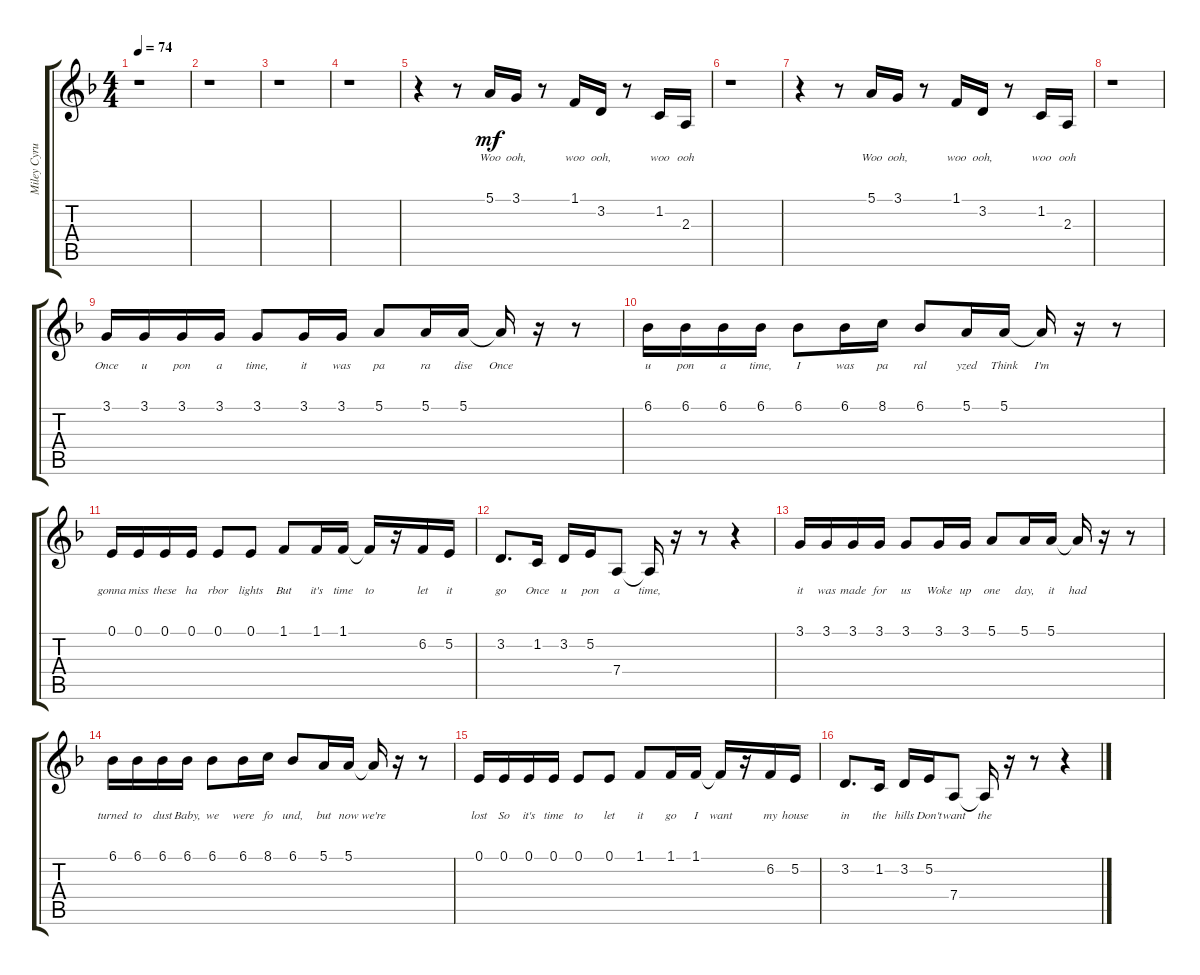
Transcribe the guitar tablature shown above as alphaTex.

\track ("Miley Cyrus - Vocal - sax" "Miley Cyru") {instrument altosax}
\staff {score tabs}
\tuning (E4 B3 G3 D3 A2 E2) {hide}
\ts (4 4)
\tempo 74
\clef g2
\ks f
r.1{dy mf instrument altosax} |
r.1 |
r.1 |
r.1 |
r.4 r.8 5.1.16{lyrics (0 "Woo") lyrics (1 "") lyrics (2 "") lyrics (3 "") lyrics (4 "")} 3.1.16{lyrics (0 "ooh,") lyrics (1 "") lyrics (2 "") lyrics (3 "") lyrics (4 "")} r.8 1.1.16{lyrics (0 "woo") lyrics (1 "") lyrics (2 "") lyrics (3 "") lyrics (4 "")} 3.2.16{lyrics (0 "ooh,") lyrics (1 "") lyrics (2 "") lyrics (3 "") lyrics (4 "")} r.8 1.2.16{lyrics (0 "woo") lyrics (1 "") lyrics (2 "") lyrics (3 "") lyrics (4 "")} 2.3.16{lyrics (0 "ooh") lyrics (1 "") lyrics (2 "") lyrics (3 "") lyrics (4 "")} |
r.1 |
r.4 r.8 5.1.16{lyrics (0 "Woo") lyrics (1 "") lyrics (2 "") lyrics (3 "") lyrics (4 "")} 3.1.16{lyrics (0 "ooh,") lyrics (1 "") lyrics (2 "") lyrics (3 "") lyrics (4 "")} r.8 1.1.16{lyrics (0 "woo") lyrics (1 "") lyrics (2 "") lyrics (3 "") lyrics (4 "")} 3.2.16{lyrics (0 "ooh,") lyrics (1 "") lyrics (2 "") lyrics (3 "") lyrics (4 "")} r.8 1.2.16{lyrics (0 "woo") lyrics (1 "") lyrics (2 "") lyrics (3 "") lyrics (4 "")} 2.3.16{lyrics (0 "ooh") lyrics (1 "") lyrics (2 "") lyrics (3 "") lyrics (4 "")} |
r.1 |
3.1.16{lyrics (0 "Once") lyrics (1 "") lyrics (2 "") lyrics (3 "") lyrics (4 "")} 3.1.16{lyrics (0 "u") lyrics (1 "") lyrics (2 "") lyrics (3 "") lyrics (4 "")} 3.1.16{lyrics (0 "pon") lyrics (1 "") lyrics (2 "") lyrics (3 "") lyrics (4 "")} 3.1.16{lyrics (0 "a") lyrics (1 "") lyrics (2 "") lyrics (3 "") lyrics (4 "")} 3.1.8{lyrics (0 "time,") lyrics (1 "") lyrics (2 "") lyrics (3 "") lyrics (4 "")} 3.1.16{lyrics (0 "it") lyrics (1 "") lyrics (2 "") lyrics (3 "") lyrics (4 "")} 3.1.16{lyrics (0 "was") lyrics (1 "") lyrics (2 "") lyrics (3 "") lyrics (4 "")} 5.1.8{lyrics (0 "pa") lyrics (1 "") lyrics (2 "") lyrics (3 "") lyrics (4 "")} 5.1.16{lyrics (0 "ra") lyrics (1 "") lyrics (2 "") lyrics (3 "") lyrics (4 "")} 5.1.16{lyrics (0 "dise") lyrics (1 "") lyrics (2 "") lyrics (3 "") lyrics (4 "")} 5.1{t}.16{lyrics (0 "Once") lyrics (1 "") lyrics (2 "") lyrics (3 "") lyrics (4 "")} r.16 r.8 |
6.1.16{lyrics (0 "u") lyrics (1 "") lyrics (2 "") lyrics (3 "") lyrics (4 "")} 6.1.16{lyrics (0 "pon") lyrics (1 "") lyrics (2 "") lyrics (3 "") lyrics (4 "")} 6.1.16{lyrics (0 "a") lyrics (1 "") lyrics (2 "") lyrics (3 "") lyrics (4 "")} 6.1.16{lyrics (0 "time,") lyrics (1 "") lyrics (2 "") lyrics (3 "") lyrics (4 "")} 6.1.8{lyrics (0 "I") lyrics (1 "") lyrics (2 "") lyrics (3 "") lyrics (4 "")} 6.1.16{lyrics (0 "was") lyrics (1 "") lyrics (2 "") lyrics (3 "") lyrics (4 "")} 8.1.16{lyrics (0 "pa") lyrics (1 "") lyrics (2 "") lyrics (3 "") lyrics (4 "")} 6.1.8{lyrics (0 "ral") lyrics (1 "") lyrics (2 "") lyrics (3 "") lyrics (4 "")} 5.1.16{lyrics (0 "yzed") lyrics (1 "") lyrics (2 "") lyrics (3 "") lyrics (4 "")} 5.1.16{lyrics (0 "Think") lyrics (1 "") lyrics (2 "") lyrics (3 "") lyrics (4 "")} 5.1{t}.16{lyrics (0 "I'm") lyrics (1 "") lyrics (2 "") lyrics (3 "") lyrics (4 "")} r.16 r.8 |
0.1.16{lyrics (0 "gonna") lyrics (1 "") lyrics (2 "") lyrics (3 "") lyrics (4 "")} 0.1.16{lyrics (0 "miss") lyrics (1 "") lyrics (2 "") lyrics (3 "") lyrics (4 "")} 0.1.16{lyrics (0 "these") lyrics (1 "") lyrics (2 "") lyrics (3 "") lyrics (4 "")} 0.1.16{lyrics (0 "ha") lyrics (1 "") lyrics (2 "") lyrics (3 "") lyrics (4 "")} 0.1.8{lyrics (0 "rbor") lyrics (1 "") lyrics (2 "") lyrics (3 "") lyrics (4 "")} 0.1.8{lyrics (0 "lights") lyrics (1 "") lyrics (2 "") lyrics (3 "") lyrics (4 "")} 1.1.8{lyrics (0 "But") lyrics (1 "") lyrics (2 "") lyrics (3 "") lyrics (4 "")} 1.1.16{lyrics (0 "it's") lyrics (1 "") lyrics (2 "") lyrics (3 "") lyrics (4 "")} 1.1.16{lyrics (0 "time") lyrics (1 "") lyrics (2 "") lyrics (3 "") lyrics (4 "")} 1.1{t}.16{lyrics (0 "to") lyrics (1 "") lyrics (2 "") lyrics (3 "") lyrics (4 "")} r.16 6.2.16{lyrics (0 "let") lyrics (1 "") lyrics (2 "") lyrics (3 "") lyrics (4 "")} 5.2.16{lyrics (0 "it") lyrics (1 "") lyrics (2 "") lyrics (3 "") lyrics (4 "")} |
3.2.8{d lyrics (0 "go") lyrics (1 "") lyrics (2 "") lyrics (3 "") lyrics (4 "")} 1.2.16{lyrics (0 "Once") lyrics (1 "") lyrics (2 "") lyrics (3 "") lyrics (4 "")} 3.2.16{lyrics (0 "u") lyrics (1 "") lyrics (2 "") lyrics (3 "") lyrics (4 "")} 5.2.16{lyrics (0 "pon") lyrics (1 "") lyrics (2 "") lyrics (3 "") lyrics (4 "")} 7.4.8{lyrics (0 "a") lyrics (1 "") lyrics (2 "") lyrics (3 "") lyrics (4 "")} 7.4{t}.16{lyrics (0 "time,") lyrics (1 "") lyrics (2 "") lyrics (3 "") lyrics (4 "")} r.16 r.8 r.4 |
3.1.16{lyrics (0 "it") lyrics (1 "") lyrics (2 "") lyrics (3 "") lyrics (4 "")} 3.1.16{lyrics (0 "was") lyrics (1 "") lyrics (2 "") lyrics (3 "") lyrics (4 "")} 3.1.16{lyrics (0 "made") lyrics (1 "") lyrics (2 "") lyrics (3 "") lyrics (4 "")} 3.1.16{lyrics (0 "for") lyrics (1 "") lyrics (2 "") lyrics (3 "") lyrics (4 "")} 3.1.8{lyrics (0 "us") lyrics (1 "") lyrics (2 "") lyrics (3 "") lyrics (4 "")} 3.1.16{lyrics (0 "Woke") lyrics (1 "") lyrics (2 "") lyrics (3 "") lyrics (4 "")} 3.1.16{lyrics (0 "up") lyrics (1 "") lyrics (2 "") lyrics (3 "") lyrics (4 "")} 5.1.8{lyrics (0 "one") lyrics (1 "") lyrics (2 "") lyrics (3 "") lyrics (4 "")} 5.1.16{lyrics (0 "day,") lyrics (1 "") lyrics (2 "") lyrics (3 "") lyrics (4 "")} 5.1.16{lyrics (0 "it") lyrics (1 "") lyrics (2 "") lyrics (3 "") lyrics (4 "")} 5.1{t}.16{lyrics (0 "had") lyrics (1 "") lyrics (2 "") lyrics (3 "") lyrics (4 "")} r.16 r.8 |
6.1.16{lyrics (0 "turned") lyrics (1 "") lyrics (2 "") lyrics (3 "") lyrics (4 "")} 6.1.16{lyrics (0 "to") lyrics (1 "") lyrics (2 "") lyrics (3 "") lyrics (4 "")} 6.1.16{lyrics (0 "dust") lyrics (1 "") lyrics (2 "") lyrics (3 "") lyrics (4 "")} 6.1.16{lyrics (0 "Baby,") lyrics (1 "") lyrics (2 "") lyrics (3 "") lyrics (4 "")} 6.1.8{lyrics (0 "we") lyrics (1 "") lyrics (2 "") lyrics (3 "") lyrics (4 "")} 6.1.16{lyrics (0 "were") lyrics (1 "") lyrics (2 "") lyrics (3 "") lyrics (4 "")} 8.1.16{lyrics (0 "fo") lyrics (1 "") lyrics (2 "") lyrics (3 "") lyrics (4 "")} 6.1.8{lyrics (0 "und,") lyrics (1 "") lyrics (2 "") lyrics (3 "") lyrics (4 "")} 5.1.16{lyrics (0 "but") lyrics (1 "") lyrics (2 "") lyrics (3 "") lyrics (4 "")} 5.1.16{lyrics (0 "now") lyrics (1 "") lyrics (2 "") lyrics (3 "") lyrics (4 "")} 5.1{t}.16{lyrics (0 "we're") lyrics (1 "") lyrics (2 "") lyrics (3 "") lyrics (4 "")} r.16 r.8 |
0.1.16{lyrics (0 "lost") lyrics (1 "") lyrics (2 "") lyrics (3 "") lyrics (4 "")} 0.1.16{lyrics (0 "So") lyrics (1 "") lyrics (2 "") lyrics (3 "") lyrics (4 "")} 0.1.16{lyrics (0 "it's") lyrics (1 "") lyrics (2 "") lyrics (3 "") lyrics (4 "")} 0.1.16{lyrics (0 "time") lyrics (1 "") lyrics (2 "") lyrics (3 "") lyrics (4 "")} 0.1.8{lyrics (0 "to") lyrics (1 "") lyrics (2 "") lyrics (3 "") lyrics (4 "")} 0.1.8{lyrics (0 "let") lyrics (1 "") lyrics (2 "") lyrics (3 "") lyrics (4 "")} 1.1.8{lyrics (0 "it") lyrics (1 "") lyrics (2 "") lyrics (3 "") lyrics (4 "")} 1.1.16{lyrics (0 "go") lyrics (1 "") lyrics (2 "") lyrics (3 "") lyrics (4 "")} 1.1.16{lyrics (0 "I") lyrics (1 "") lyrics (2 "") lyrics (3 "") lyrics (4 "")} 1.1{t}.16{lyrics (0 "want") lyrics (1 "") lyrics (2 "") lyrics (3 "") lyrics (4 "")} r.16 6.2.16{lyrics (0 "my") lyrics (1 "") lyrics (2 "") lyrics (3 "") lyrics (4 "")} 5.2.16{lyrics (0 "house") lyrics (1 "") lyrics (2 "") lyrics (3 "") lyrics (4 "")} |
3.2.8{d lyrics (0 "in") lyrics (1 "") lyrics (2 "") lyrics (3 "") lyrics (4 "")} 1.2.16{lyrics (0 "the") lyrics (1 "") lyrics (2 "") lyrics (3 "") lyrics (4 "")} 3.2.16{lyrics (0 "hills") lyrics (1 "") lyrics (2 "") lyrics (3 "") lyrics (4 "")} 5.2.16{lyrics (0 "Don't") lyrics (1 "") lyrics (2 "") lyrics (3 "") lyrics (4 "")} 7.4.8{lyrics (0 "want") lyrics (1 "") lyrics (2 "") lyrics (3 "") lyrics (4 "")} 7.4{t}.16{lyrics (0 "the") lyrics (1 "") lyrics (2 "") lyrics (3 "") lyrics (4 "")} r.16 r.8 r.4
